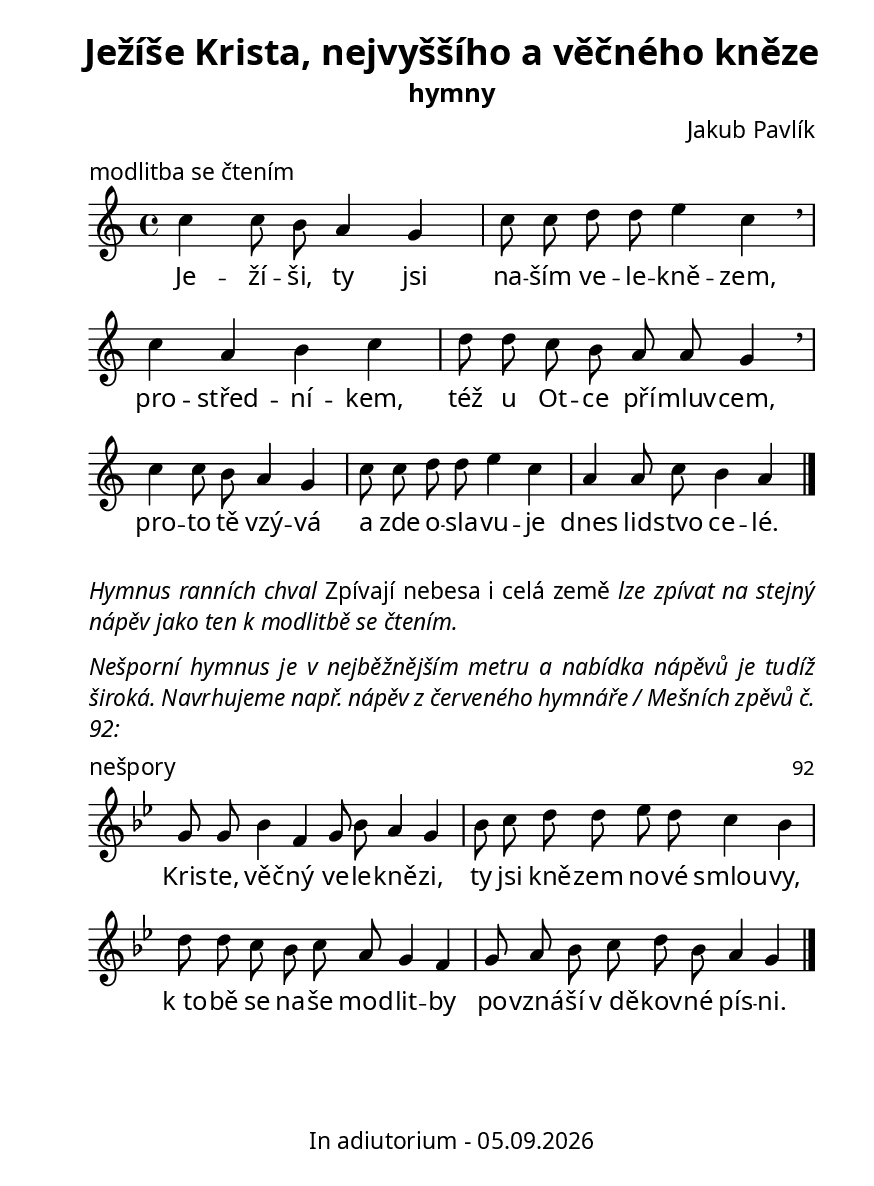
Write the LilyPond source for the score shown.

\version "2.19.32"

\include "../spolecne/nadpisy.ly"
\include "../spolecne/tiraz.ly"
\include "../spolecne/layout.ly"
\version "2.18.0"
% page style similar to that of the official Czech Divine Office hymnal

\paper {
  #(set-paper-size "a5")

  top-margin = 1\cm
  bottom-margin = 1\cm
  right-margin = 1\cm
  left-margin = 1.5\cm
}

\layout {
  indent = 0\cm
  ragged-last = ##f

  \override BreathingSign.Y-offset = 1 % placement common in Czech hymnals
  % TODO: the usual Czech breathe sign shape
}

\header {
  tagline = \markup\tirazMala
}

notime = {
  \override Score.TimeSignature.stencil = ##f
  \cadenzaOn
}


\header {
  title = "Ježíše Krista, nejvyššího a věčného kněze"
  subtitle = "hymny"
  composer = "Jakub Pavlík"
}

\score {
  \relative c'' {
    \key c \major
    \autoBeamOff
    c4 c8 b a4 g c8 c d d e4 c \breathe \break
    c4 a b c d8 d c b a a g4 \breathe \break
    c4 c8 b a4 g c8 c d d e4 c
    \key a \minor
    a4 a8 c b4 a \bar "|."
  }
  \addlyrics {
    Je -- ží -- ši, ty jsi na -- ším ve -- le -- kně -- zem,
    pro -- střed -- ní -- kem, též u Ot -- ce pří -- mluv -- cem,
    pro -- to tě vzý -- vá a zde o -- sla -- vu -- je
    dnes lid -- stvo ce -- lé.
  }
  \header {
    quid = "hymnus"
    modus = ""
    placet = "doplnit amen"
    id = "mc"
    piece = "modlitba se čtením"
  }
}

\markup\justify\italic{
  Hymnus ranních chval
  \upright{Zpívají nebesa i celá země}
  lze zpívat na stejný nápěv jako ten
  k modlitbě se čtením.
}

\markup\justify\italic{
  Nešporní hymnus je v nejběžnějším metru a nabídka nápěvů je tudíž
  široká. Navrhujeme např. nápěv z červeného hymnáře / Mešních zpěvů
  č. 92:
}

\score {
  \relative c'' {
    \key g \minor
    \notime
    g8 g bes4 f g8 bes a4 g \bar "|"
    bes8 c d d es d c4 bes \bar "|"
    d8 d c bes c a g4 f \bar "|"
    g8 a bes c d bes a4 g \bar "|."
  }
  \addlyrics {
    Kris -- te, věč -- ný ve -- le -- kně -- zi,
    ty jsi kně -- zem no -- vé smlou -- vy,
    k_to -- bě se na -- še mod -- lit -- by
    po -- vzná -- ší v_dě -- kov -- né pís -- ni.
  }
  \header {
    quid = "hymnus"
    fons_externus = "92" % číslo nápěvu podle MZ
    modus = ""
    placet = "zpívat na tenhle nápěv text bez rýmu je divné; doplnit amen"
    id = "ne"
    piece = "nešpory"
  }
}
